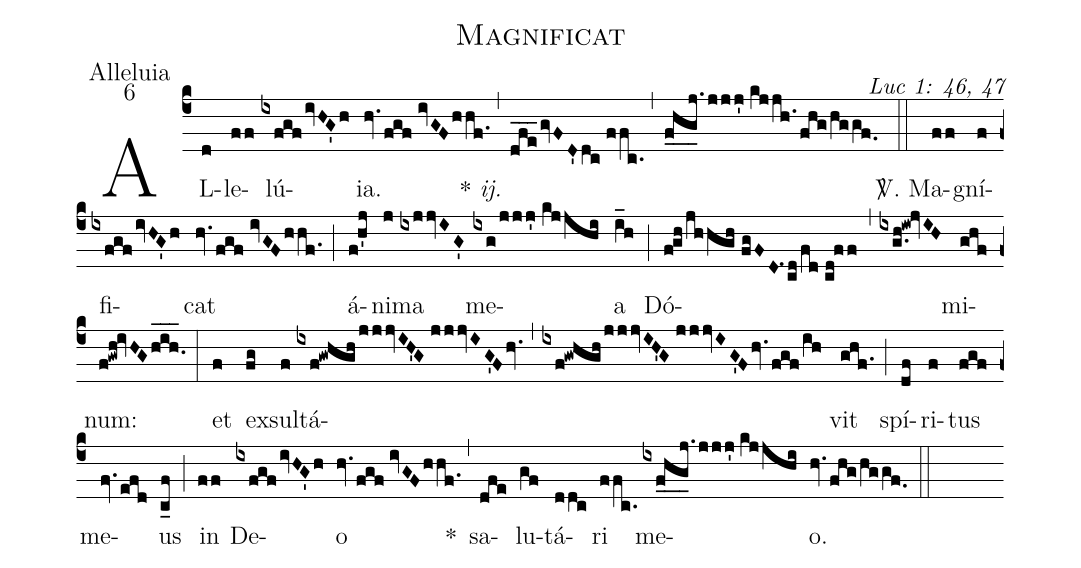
name: Magnificat;
office-part: Alleluia;
mode: 6;
commentary: Luc 1: 46, 47;
%%
(c4) AL(d)le(ff)lú(ixfgfivHG'h)ia.(hv.fgf//ivGFhhf.) {*}~<i>ij.</i>(,) (dfe___gvFD'dc//ffc.) (,) (f_0h_0g_0j._0/!jjj'//kjjh./fhg/hggf.0) (::)
<sp>V/</sp>. Ma(ff)gní(f)fi(ixfgfivHG'h)cat(hv.fgf//ivGFhhf.) (;) á(f!h'j)ni(j)ma(ixjjvIG') me(ixg/jjj'//kjjhi)a(i_h) (;) Dó(fgh/jhhgh//fgFD.1cd/fd//cd!ff)(,)(ixg.h!iw!jvIH)mi(ghf)num:(f!gwh!ivHGh_i_h._) (:)
et(f) ex(fg)sul(f)tá(ixf!gwhgh/jjjvIH'G//jjjvIG'Fhv.)(,)(ixf!gwhgh/jjjvIH'G//jjjvIG'Fhv.fgf/ih)vit(ghf.1) (;) spí(df)ri(f)tus(fgf) me(fv.efd)us(c_f) (;) in(ff) De(ixfgfivHG'h)o(hv.fgf//ivGFhhf.) *(,) sa(dfe)lu(gf)tá(ddc)ri(ffc.) me(ixf_0h_0g_0j._0/!jjj'//kjjhi)o.(hv.fhg/hggf.0) (::)
